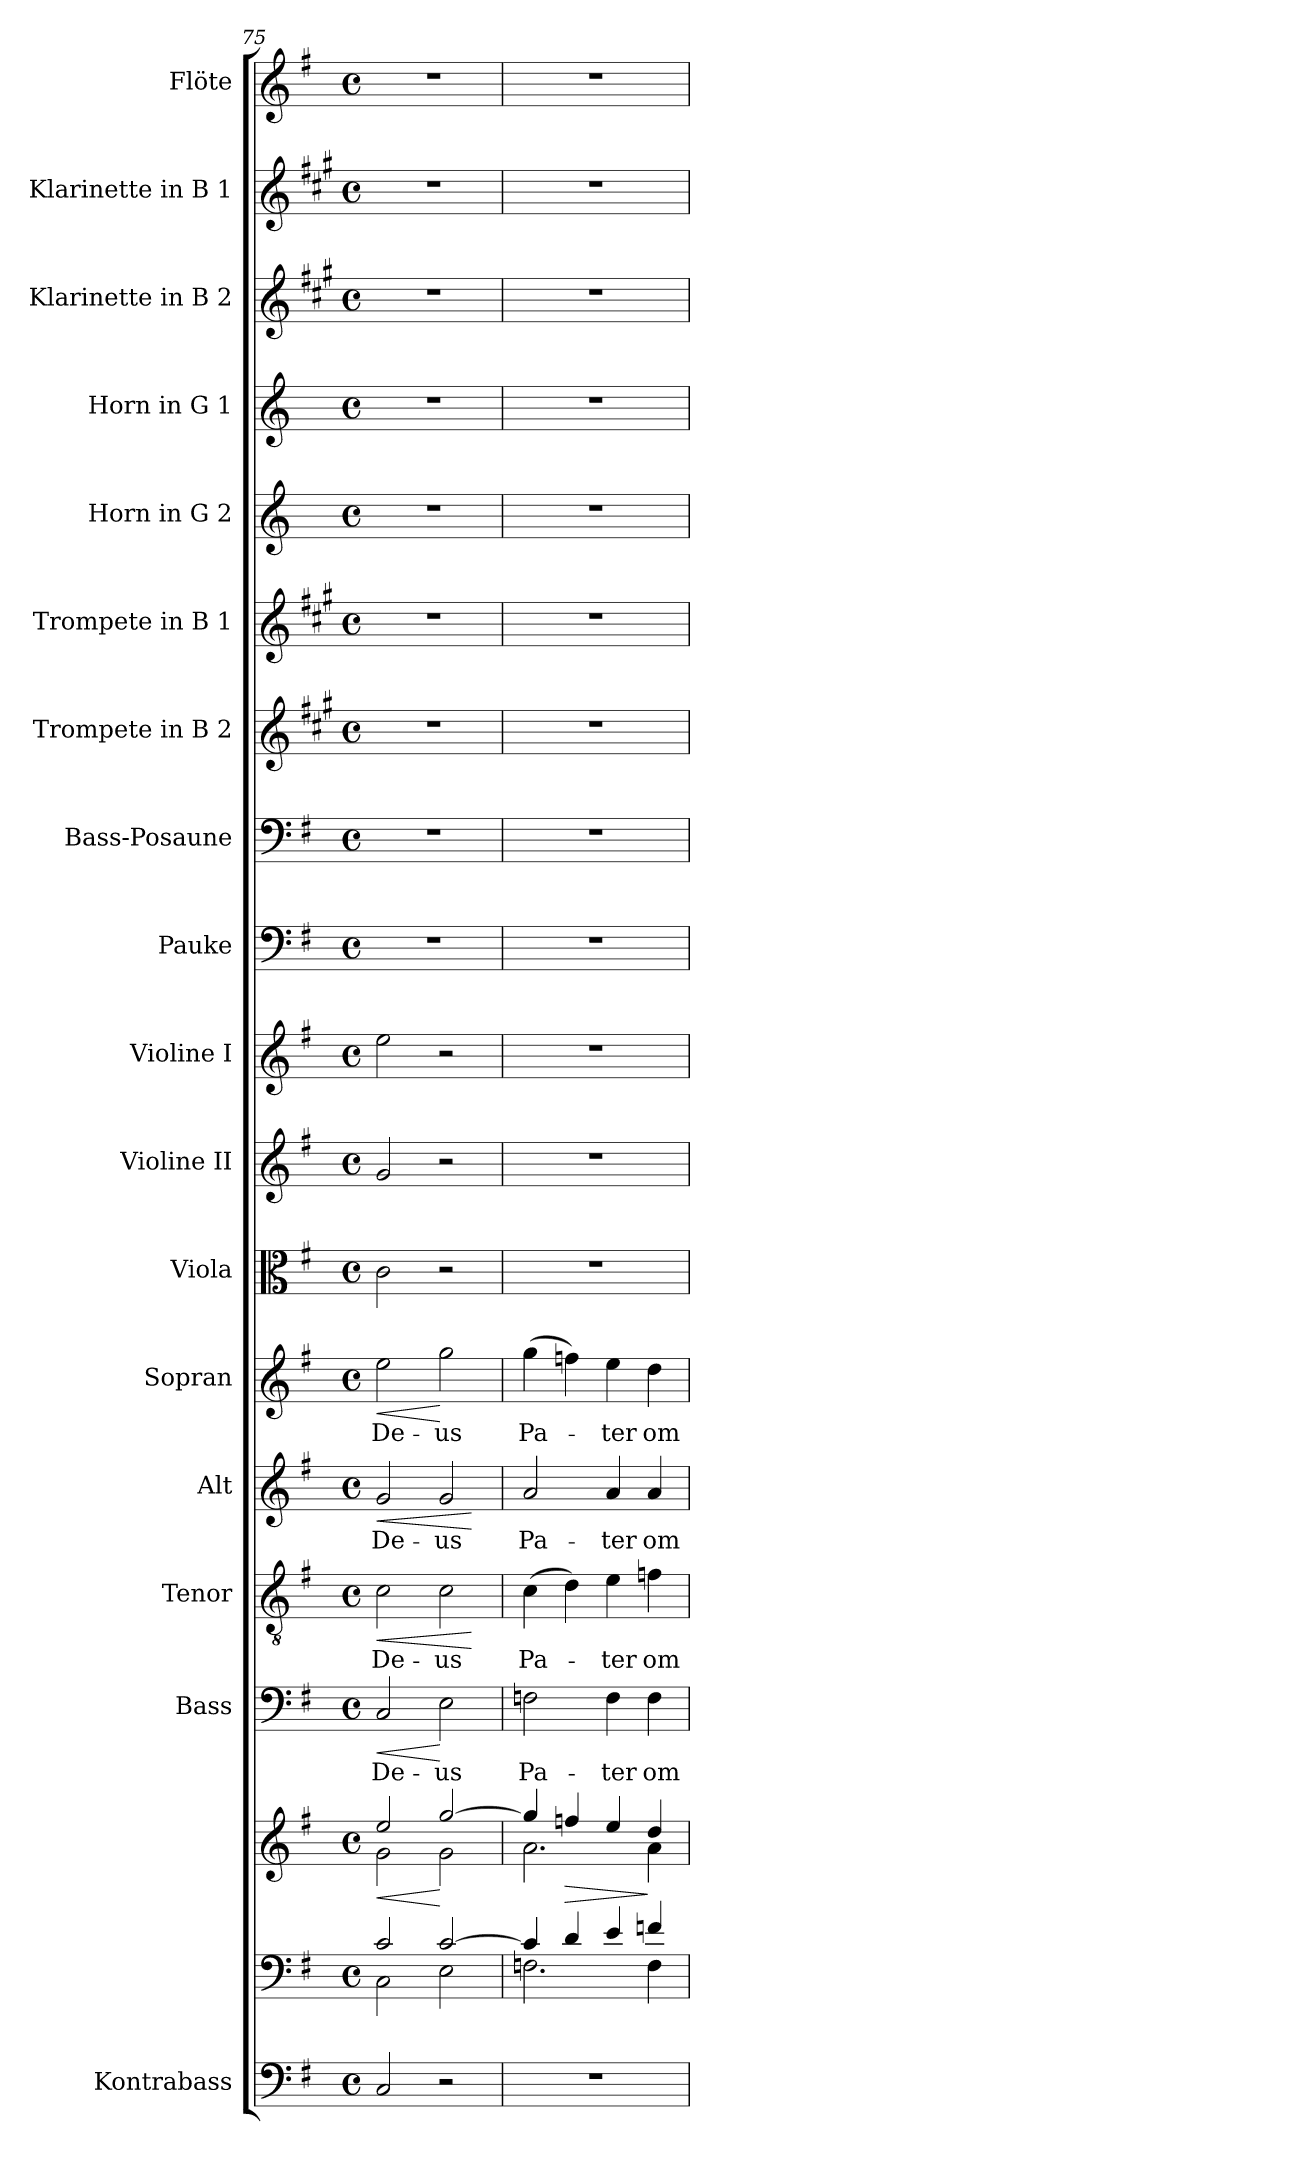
**kern	**kern	**kern	**dynam	**kern	**text	**dynam	**kern	**text	**dynam	**kern	**text	**dynam	**kern	**text	**dynam	**kern	**kern	**kern	**kern	**kern	**kern	**kern	**kern	**kern	**kern	**kern	**kern
*part18	*part17	*part17	*part17	*part16	*part16	*part16	*part15	*part15	*part15	*part14	*part14	*part14	*part13	*part13	*part13	*part12	*part11	*part10	*part9	*part8	*part7	*part6	*part5	*part4	*part3	*part2	*part1
*staff19	*staff18	*staff17	*staff17/18	*staff16	*staff16	*staff16	*staff15	*staff15	*staff15	*staff14	*staff14	*staff14	*staff13	*staff13	*staff13	*staff12	*staff11	*staff10	*staff9	*staff8	*staff7	*staff6	*staff5	*staff4	*staff3	*staff2	*staff1
*I"Kontrabass	*	*	*	*I"Bass	*	*	*I"Tenor	*	*	*I"Alt	*	*	*I"Sopran	*	*	*I"Viola	*I"Violine II	*I"Violine I	*I"Pauke	*I"Bass-Posaune	*I"Trompete in B 2	*I"Trompete in B 1	*I"Horn in G 2	*I"Horn in G 1	*I"Klarinette in B 2	*I"Klarinette in B 1	*I"Flöte
*I'Kb.	*	*	*	*I'B	*	*	*I'T	*	*	*I'A	*	*	*I'S	*	*	*I'Vla.	*I'Vl. II	*I'Vl. I	*I'Pk.	*I'B. Pos.	*	*	*I'Hrn. 2	*I'Hrn. 1	*	*	*I'Fl.
*clefF4	*clefF4	*clefG2	*	*clefF4	*	*	*clefGv2	*	*	*clefG2	*	*	*clefG2	*	*	*clefC3	*clefG2	*clefG2	*clefF4	*clefF4	*clefG2	*clefG2	*clefG2	*clefG2	*clefG2	*clefG2	*clefG2
*ITrd7c12	*	*	*	*	*	*	*	*	*	*	*	*	*	*	*	*	*	*	*	*	*ITrd1c2	*ITrd1c2	*ITrd3c5	*ITrd3c5	*ITrd1c2	*ITrd1c2	*
*k[f#]	*k[f#]	*k[f#]	*	*k[f#]	*	*	*k[f#]	*	*	*k[f#]	*	*	*k[f#]	*	*	*k[f#]	*k[f#]	*k[f#]	*k[f#]	*k[f#]	*k[f#]	*k[f#]	*k[f#]	*k[f#]	*k[f#]	*k[f#]	*k[f#]
*G:	*G:	*G:	*	*G:	*	*	*G:	*	*	*G:	*	*	*G:	*	*	*G:	*G:	*G:	*G:	*G:	*G:	*G:	*G:	*G:	*G:	*G:	*G:
*M4/4	*M4/4	*M4/4	*	*M4/4	*	*	*M4/4	*	*	*M4/4	*	*	*M4/4	*	*	*M4/4	*M4/4	*M4/4	*M4/4	*M4/4	*M4/4	*M4/4	*M4/4	*M4/4	*M4/4	*M4/4	*M4/4
*met(c)	*met(c)	*met(c)	*	*met(c)	*	*	*met(c)	*	*	*met(c)	*	*	*met(c)	*	*	*met(c)	*met(c)	*met(c)	*met(c)	*met(c)	*met(c)	*met(c)	*met(c)	*met(c)	*met(c)	*met(c)	*met(c)
=75	=75	=75	=75	=75	=75	=75	=75	=75	=75	=75	=75	=75	=75	=75	=75	=75	=75	=75	=75	=75	=75	=75	=75	=75	=75	=75	=75
*	*^	*	*	*	*	*	*	*	*	*	*	*	*	*	*	*	*	*	*	*	*	*	*	*	*	*	*
!	!	!	!	!LO:HP:b	!	!LO:LY:b	!LO:HP:b	!	!LO:LY:b	!LO:HP:b	!	!LO:LY:b	!LO:HP:b	!	!LO:LY:b	!LO:HP:b	!	!	!	!	!	!	!	!	!	!	!	!
*	*	*	*^	*	*	*	*	*	*	*	*	*	*	*	*	*	*	*	*	*	*	*	*	*	*	*	*	*
2CC/	2c/	2C\	2ee/	2g\	<	2C/	De-	<	2c\	De-	<	2g/	De-	<	2ee\	De-	<	2c\	2g/	2ee\	1r	1r	1r	1r	1r	1r	1r	1r	1r
!	!	!	!	!	!	!	!LO:LY:b	!	!	!LO:LY:b	!	!	!LO:LY:b	!	!	!LO:LY:b	!	!	!	!	!	!	!	!	!	!	!	!	!
2r	[>2c/	2E\	[>2gg/	2g\	[	2E\	-us	[	2c\	-us	.	2g/	-us	.	2gg\	-us	[	2r	2r	2r	.	.	.	.	.	.	.	.	.
*	*v	*v	*	*	*	*	*	*	*	*	*	*	*	*	*	*	*	*	*	*	*	*	*	*	*	*	*	*	*
*	*	*v	*v	*	*	*	*	*	*	*	*	*	*	*	*	*	*	*	*	*	*	*	*	*	*	*	*	*
.	.	.	.	.	.	.	.	.	[	.	.	[	.	.	.	.	.	.	.	.	.	.	.	.	.	.	.
=76	=76	=76	=76	=76	=76	=76	=76	=76	=76	=76	=76	=76	=76	=76	=76	=76	=76	=76	=76	=76	=76	=76	=76	=76	=76	=76	=76
*	*^	*^	*	*	*	*	*	*	*	*	*	*	*	*	*	*	*	*	*	*	*	*	*	*	*	*	*
!	!	!	!	!	!	!	!LO:LY:b	!	!	!LO:LY:b	!	!	!LO:LY:b	!	!	!LO:LY:b	!	!	!	!	!	!	!	!	!	!	!	!	!
1r	4c/]	2.Fn\	4gg/]	2.a\	.	2Fn\	Pa-	.	(>4c\	Pa-	.	2a/	Pa-	.	(>4gg\	Pa-	.	1r	1r	1r	1r	1r	1r	1r	1r	1r	1r	1r	1r
!	!	!	!	!	!LO:HP:b	!	!	!	!	!	!	!	!	!	!	!	!	!	!	!	!	!	!	!	!	!	!	!	!
.	4d/	.	4ffn/	.	>	.	.	.	4d\)	.	.	.	.	.	4ffn\)	.	.	.	.	.	.	.	.	.	.	.	.	.	.
!	!	!	!	!	!	!	!LO:LY:b	!	!	!LO:LY:b	!	!	!LO:LY:b	!	!	!LO:LY:b	!	!	!	!	!	!	!	!	!	!	!	!	!
.	4e/	.	4ee/	.	.	4F\	-ter	.	4e\	-ter	.	4a/	-ter	.	4ee\	-ter	.	.	.	.	.	.	.	.	.	.	.	.	.
!	!	!	!	!	!	!	!LO:LY:b	!	!	!LO:LY:b	!	!	!LO:LY:b	!	!	!LO:LY:b	!	!	!	!	!	!	!	!	!	!	!	!	!
.	4fn/	4F\	4dd/	4a\	]	4F\	om-	.	4fn\	om-	.	4a/	om-	.	4dd\	om-	.	.	.	.	.	.	.	.	.	.	.	.	.
*	*v	*v	*	*	*	*	*	*	*	*	*	*	*	*	*	*	*	*	*	*	*	*	*	*	*	*	*	*	*
*	*	*v	*v	*	*	*	*	*	*	*	*	*	*	*	*	*	*	*	*	*	*	*	*	*	*	*	*	*
=	=	=	=	=	=	=	=	=	=	=	=	=	=	=	=	=	=	=	=	=	=	=	=	=	=	=	=
*-	*-	*-	*-	*-	*-	*-	*-	*-	*-	*-	*-	*-	*-	*-	*-	*-	*-	*-	*-	*-	*-	*-	*-	*-	*-	*-	*-
